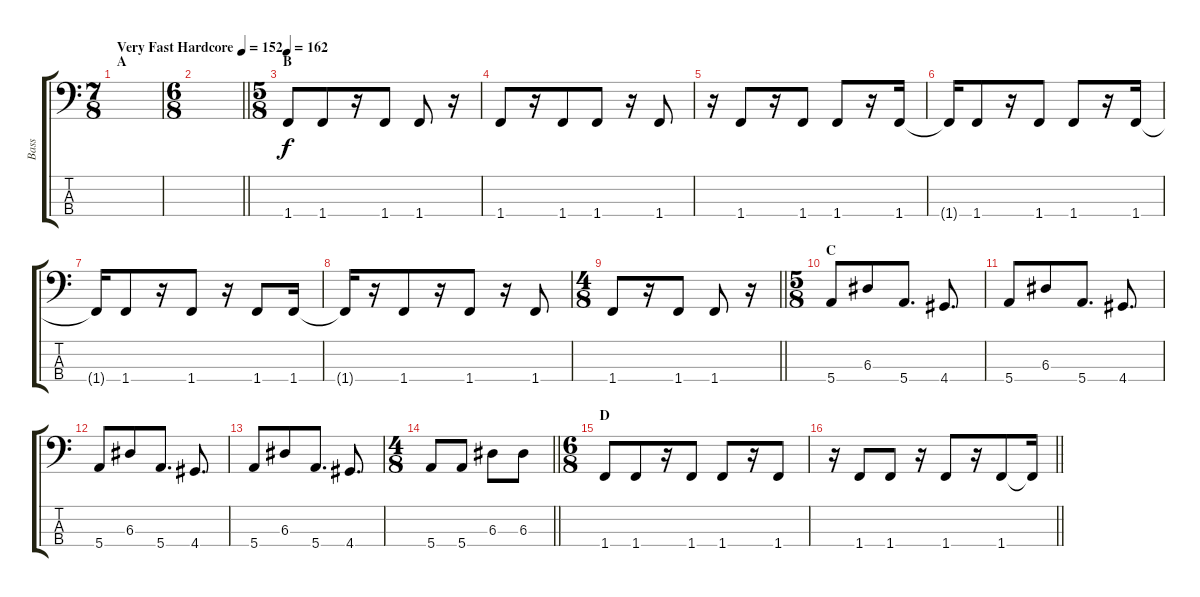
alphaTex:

\track ("Bass" "Bass") {instrument electricbasspick}
\staff {score tabs}
\tuning (G2 D2 A1 E1) {hide}
\ts (7 8)
\section ("" "A")
\tempo (152 "Very Fast Hardcore")
\clef f4
\ks c
|
\ts (6 8)
\barLineRight lightlight
|
\ts (5 8)
\section ("" "B")
\tempo 162
1.4.8 1.4.8 r.16 1.4.8 1.4.8 r.16 |
1.4.8 r.16 1.4.8 1.4.8 r.16 1.4.8 |
r.16 1.4.8 r.16 1.4.8 1.4.8 r.16 1.4.16 |
1.4{t}.16 1.4.8 r.16 1.4.8 1.4.8 r.16 1.4.16 |
1.4{t}.16 1.4.8 r.16 1.4.8 r.16 1.4.8 1.4.16 |
1.4{t}.16 r.16 1.4.8 r.16 1.4.8 r.16 1.4.8 |
\ts (4 8)
\barLineRight lightlight
1.4.8 r.16 1.4.8 1.4.8 r.16 |
\ts (5 8)
\section ("" "C")
5.4.8 6.3.8 5.4.8{d} 4.4.8{d} |
5.4.8 6.3.8 5.4.8{d} 4.4.8{d} |
5.4.8 6.3.8 5.4.8{d} 4.4.8{d} |
5.4.8 6.3.8 5.4.8{d} 4.4.8{d} |
\ts (4 8)
\barLineRight lightlight
5.4.8 5.4.8 6.3.8 6.3.8 |
\ts (6 8)
\section ("" "D")
1.4.8 1.4.8 r.16 1.4.8 1.4.8 r.16 1.4.8 |
\barLineRight lightlight
r.16 1.4.8 1.4.8 r.16 1.4.8 r.16 1.4.8 1.4{t}.16
